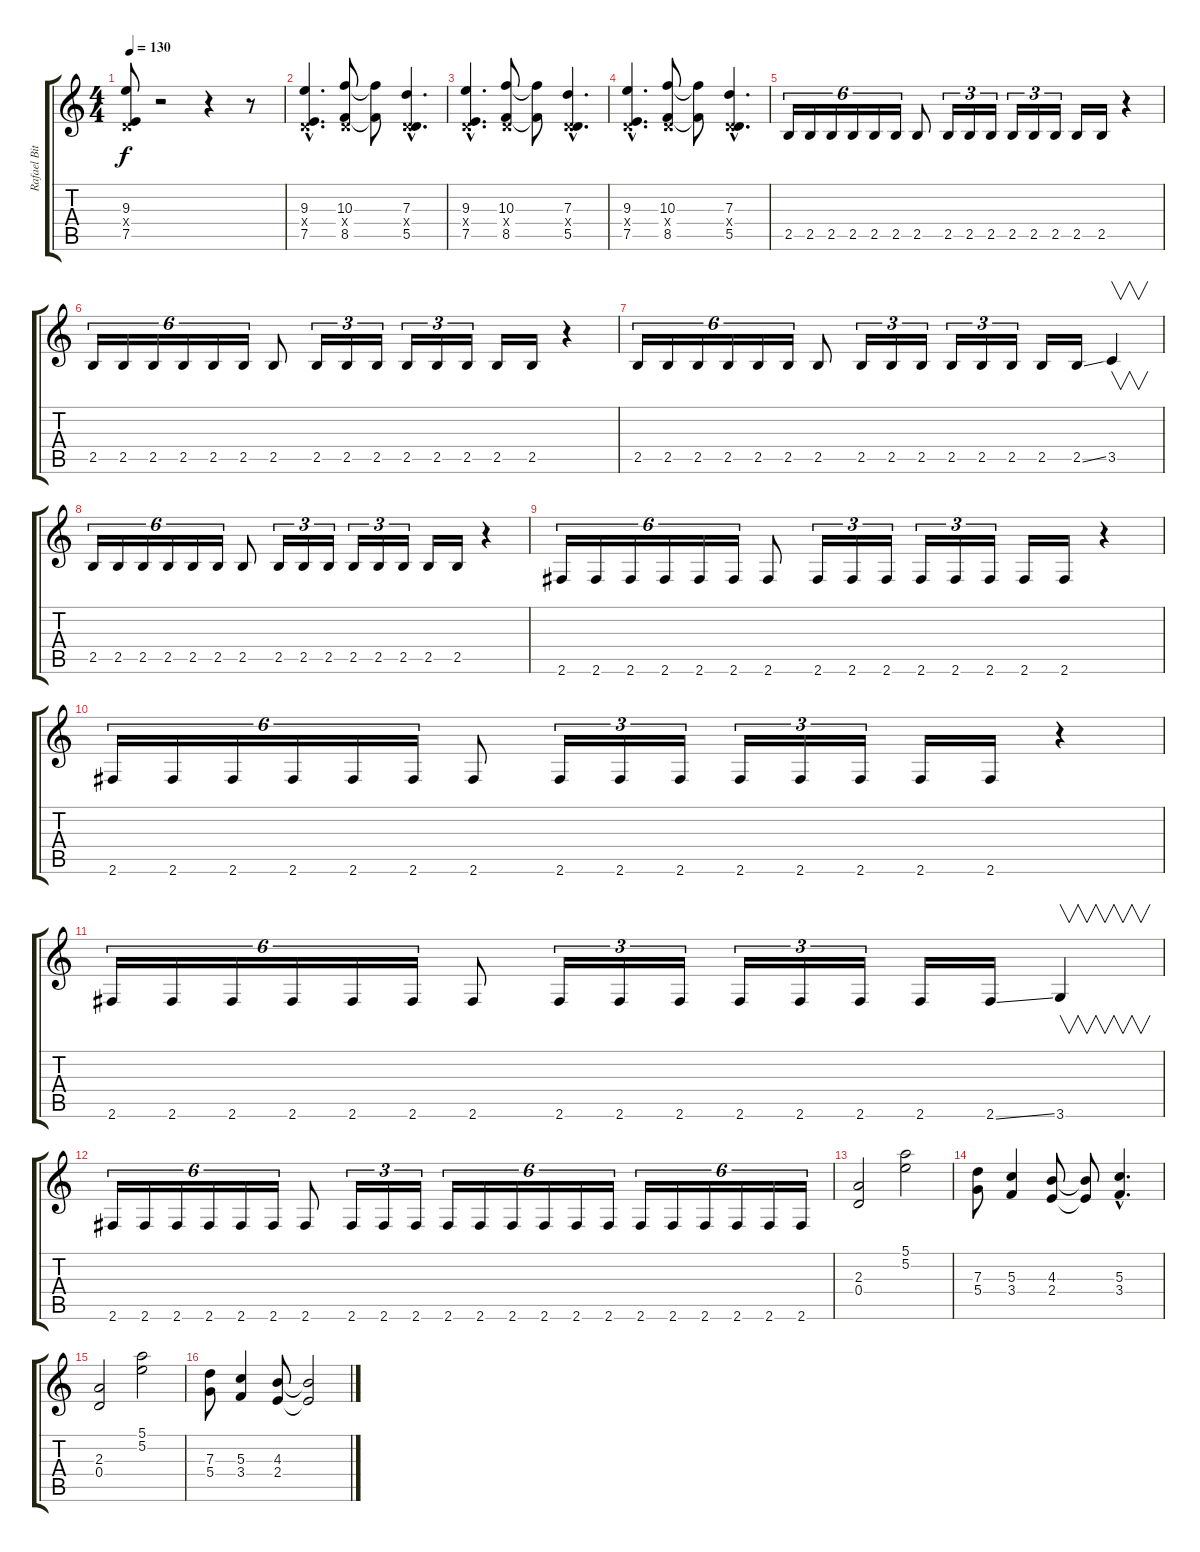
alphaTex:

\track ("Rafael Bittencourt" "Rafael Bit") {instrument distortionguitar}
\staff {score tabs}
\tuning (E4 B3 G3 D3 A2 E2) {hide}
\ts (4 4)
\tempo 130
\clef g2
\ks c
(9.3 0.4{x} 7.5).8{dy f} r.2 r.4 r.8 |
(9.3{hac} 0.4{hac x} 7.5{hac}).4{d} (10.3 0.4{x} 8.5).8 (10.3{t} 8.5{t}).8 (7.3{hac} 0.4{hac x} 5.5{hac}).4{d} |
(9.3{hac} 0.4{hac x} 7.5{hac}).4{d} (10.3 0.4{x} 8.5).8 (10.3{t} 8.5{t}).8 (7.3{hac} 0.4{hac x} 5.5{hac}).4{d} |
(9.3{hac} 0.4{hac x} 7.5{hac}).4{d} (10.3 0.4{x} 8.5).8 (10.3{t} 8.5{t}).8 (7.3{hac} 0.4{hac x} 5.5{hac}).4{d} |
2.5.16{tu (6 4)} 2.5.16{tu (6 4)} 2.5.16{tu (6 4)} 2.5.16{tu (6 4)} 2.5.16{tu (6 4)} 2.5.16{tu (6 4)} 2.5.8 2.5.16{tu (3 2)} 2.5.16{tu (3 2)} 2.5.16{tu (3 2)} 2.5.16{tu (3 2)} 2.5.16{tu (3 2)} 2.5.16{tu (3 2)} 2.5.16 2.5.16 r.4 |
2.5.16{tu (6 4)} 2.5.16{tu (6 4)} 2.5.16{tu (6 4)} 2.5.16{tu (6 4)} 2.5.16{tu (6 4)} 2.5.16{tu (6 4)} 2.5.8 2.5.16{tu (3 2)} 2.5.16{tu (3 2)} 2.5.16{tu (3 2)} 2.5.16{tu (3 2)} 2.5.16{tu (3 2)} 2.5.16{tu (3 2)} 2.5.16 2.5.16 r.4 |
2.5.16{tu (6 4)} 2.5.16{tu (6 4)} 2.5.16{tu (6 4)} 2.5.16{tu (6 4)} 2.5.16{tu (6 4)} 2.5.16{tu (6 4)} 2.5.8 2.5.16{tu (3 2)} 2.5.16{tu (3 2)} 2.5.16{tu (3 2)} 2.5.16{tu (3 2)} 2.5.16{tu (3 2)} 2.5.16{tu (3 2)} 2.5.16 2.5{ss}.16 3.5.4{v} |
2.5.16{tu (6 4)} 2.5.16{tu (6 4)} 2.5.16{tu (6 4)} 2.5.16{tu (6 4)} 2.5.16{tu (6 4)} 2.5.16{tu (6 4)} 2.5.8 2.5.16{tu (3 2)} 2.5.16{tu (3 2)} 2.5.16{tu (3 2)} 2.5.16{tu (3 2)} 2.5.16{tu (3 2)} 2.5.16{tu (3 2)} 2.5.16 2.5.16 r.4 |
2.6.16{tu (6 4)} 2.6.16{tu (6 4)} 2.6.16{tu (6 4)} 2.6.16{tu (6 4)} 2.6.16{tu (6 4)} 2.6.16{tu (6 4)} 2.6.8 2.6.16{tu (3 2)} 2.6.16{tu (3 2)} 2.6.16{tu (3 2)} 2.6.16{tu (3 2)} 2.6.16{tu (3 2)} 2.6.16{tu (3 2)} 2.6.16 2.6.16 r.4 |
2.6.16{tu (6 4)} 2.6.16{tu (6 4)} 2.6.16{tu (6 4)} 2.6.16{tu (6 4)} 2.6.16{tu (6 4)} 2.6.16{tu (6 4)} 2.6.8 2.6.16{tu (3 2)} 2.6.16{tu (3 2)} 2.6.16{tu (3 2)} 2.6.16{tu (3 2)} 2.6.16{tu (3 2)} 2.6.16{tu (3 2)} 2.6.16 2.6.16 r.4 |
2.6.16{tu (6 4)} 2.6.16{tu (6 4)} 2.6.16{tu (6 4)} 2.6.16{tu (6 4)} 2.6.16{tu (6 4)} 2.6.16{tu (6 4)} 2.6.8 2.6.16{tu (3 2)} 2.6.16{tu (3 2)} 2.6.16{tu (3 2)} 2.6.16{tu (3 2)} 2.6.16{tu (3 2)} 2.6.16{tu (3 2)} 2.6.16 2.6{ss}.16 3.6.4{v} |
2.6.16{tu (6 4)} 2.6.16{tu (6 4)} 2.6.16{tu (6 4)} 2.6.16{tu (6 4)} 2.6.16{tu (6 4)} 2.6.16{tu (6 4)} 2.6.8 2.6.16{tu (3 2)} 2.6.16{tu (3 2)} 2.6.16{tu (3 2)} 2.6.16{tu (6 4)} 2.6.16{tu (6 4)} 2.6.16{tu (6 4)} 2.6.16{tu (6 4)} 2.6.16{tu (6 4)} 2.6.16{tu (6 4)} 2.6.16{tu (6 4)} 2.6.16{tu (6 4)} 2.6.16{tu (6 4)} 2.6.16{tu (6 4)} 2.6.16{tu (6 4)} 2.6.16{tu (6 4)} |
(2.3 0.4).2 (5.1 5.2).2 |
(7.3 5.4).8 (5.3 3.4).4 (4.3 2.4).8 (4.3{t} 2.4{t}).8 (5.3{hac} 3.4{hac}).4{d} |
(2.3 0.4).2 (5.1 5.2).2 |
(7.3 5.4).8 (5.3 3.4).4 (4.3 2.4).8 (4.3{t} 2.4{t}).2
